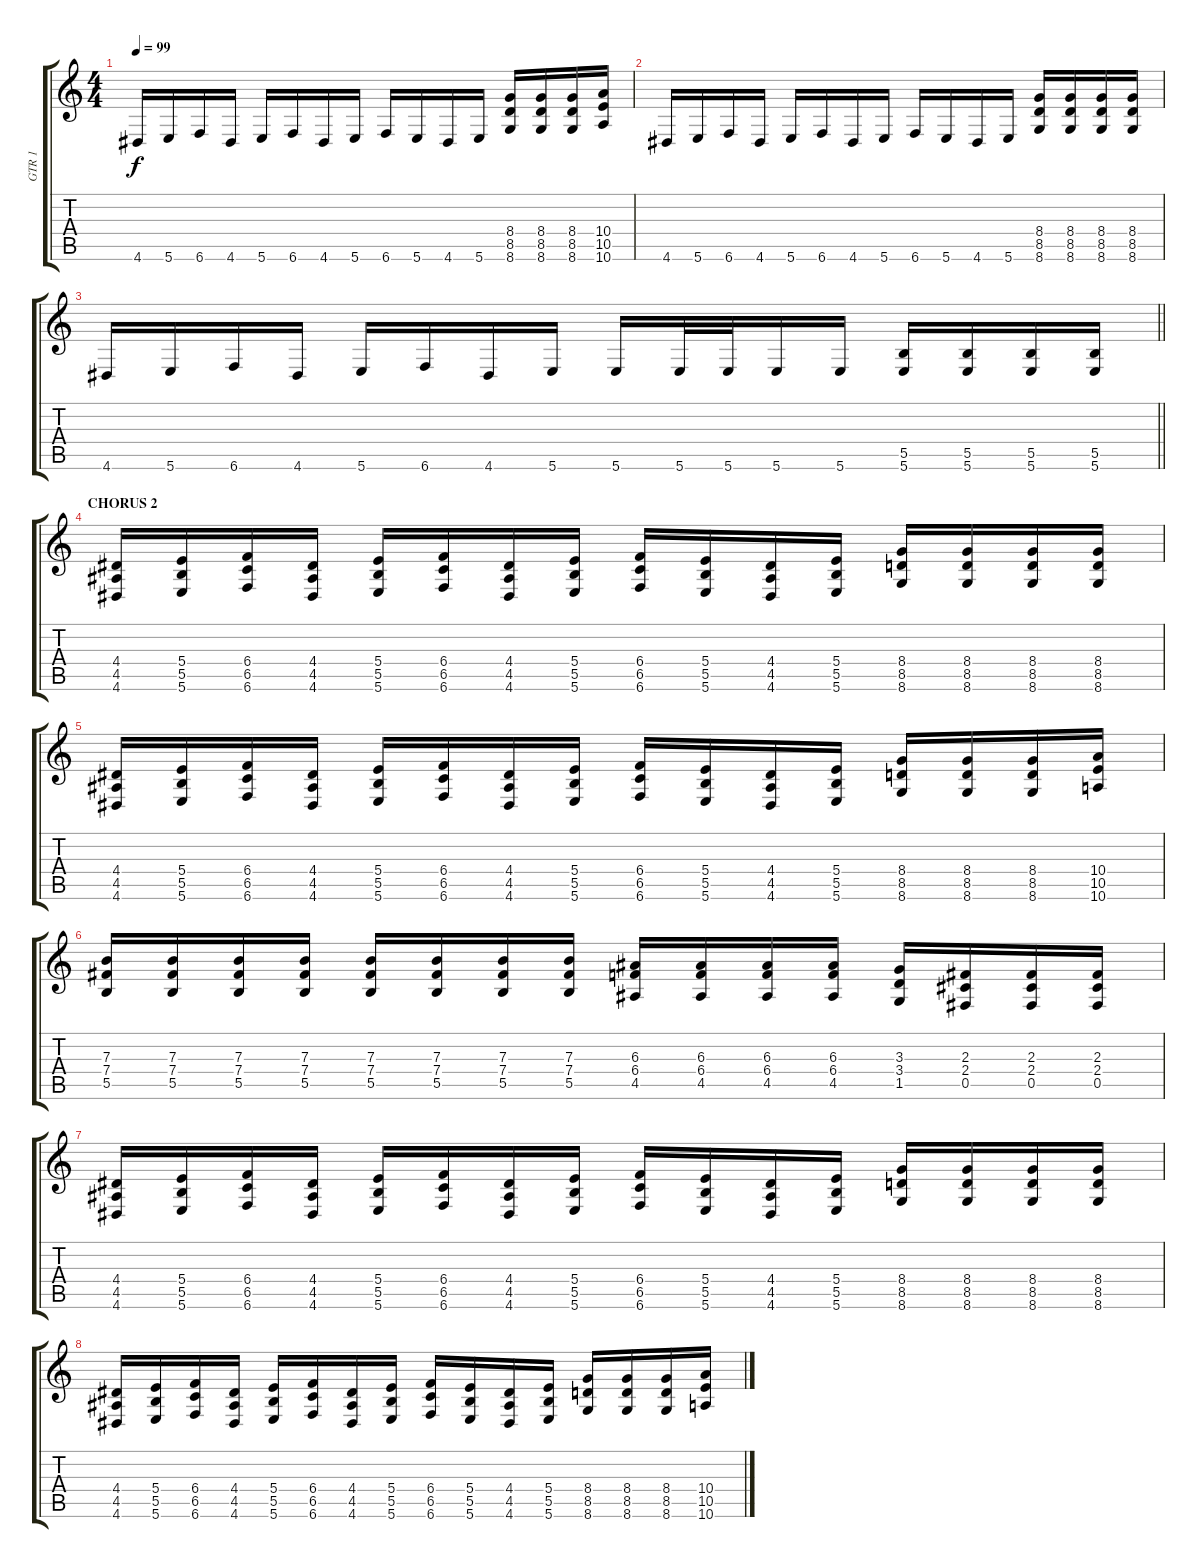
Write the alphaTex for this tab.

\track ("GTR 1" "GTR 1") {instrument distortionguitar}
\staff {score tabs}
\tuning (Db4 Ab3 E3 B2 Gb2 B1) {hide}
\ts (4 4)
\tempo 99
\clef g2
\ks c
4.6.16{dy f} 5.6.16 6.6.16 4.6.16 5.6.16 6.6.16 4.6.16 5.6.16 6.6.16 5.6.16 4.6.16 5.6.16 (8.4 8.5 8.6).16 (8.4 8.5 8.6).16 (8.4 8.5 8.6).16 (10.4 10.5 10.6).16 |
4.6.16 5.6.16 6.6.16 4.6.16 5.6.16 6.6.16 4.6.16 5.6.16 6.6.16 5.6.16 4.6.16 5.6.16 (8.4 8.5 8.6).16 (8.4 8.5 8.6).16 (8.4 8.5 8.6).16 (8.4 8.5 8.6).16 |
\barLineRight lightlight
4.6.16 5.6.16 6.6.16 4.6.16 5.6.16 6.6.16 4.6.16 5.6.16 5.6.16 5.6.32 5.6.32 5.6.16 5.6.16 (5.5 5.6).16 (5.5 5.6).16 (5.5 5.6).16 (5.5 5.6).16 |
\section ("" "CHORUS 2")
(4.4 4.5 4.6).16 (5.4 5.5 5.6).16 (6.4 6.5 6.6).16 (4.4 4.5 4.6).16 (5.4 5.5 5.6).16 (6.4 6.5 6.6).16 (4.4 4.5 4.6).16 (5.4 5.5 5.6).16 (6.4 6.5 6.6).16 (5.4 5.5 5.6).16 (4.4 4.5 4.6).16 (5.4 5.5 5.6).16 (8.4 8.5 8.6).16 (8.4 8.5 8.6).16 (8.4 8.5 8.6).16 (8.4 8.5 8.6).16 |
(4.4 4.5 4.6).16 (5.4 5.5 5.6).16 (6.4 6.5 6.6).16 (4.4 4.5 4.6).16 (5.4 5.5 5.6).16 (6.4 6.5 6.6).16 (4.4 4.5 4.6).16 (5.4 5.5 5.6).16 (6.4 6.5 6.6).16 (5.4 5.5 5.6).16 (4.4 4.5 4.6).16 (5.4 5.5 5.6).16 (8.4 8.5 8.6).16 (8.4 8.5 8.6).16 (8.4 8.5 8.6).16 (10.4 10.5 10.6).16 |
(7.3 7.4 5.5).16 (7.3 7.4 5.5).16 (7.3 7.4 5.5).16 (7.3 7.4 5.5).16 (7.3 7.4 5.5).16 (7.3 7.4 5.5).16 (7.3 7.4 5.5).16 (7.3 7.4 5.5).16 (6.3 6.4 4.5).16 (6.3 6.4 4.5).16 (6.3 6.4 4.5).16 (6.3 6.4 4.5).16 (3.3 3.4 1.5).16 (2.3 2.4 0.5).16 (2.3 2.4 0.5).16 (2.3 2.4 0.5).16 |
(4.4 4.5 4.6).16 (5.4 5.5 5.6).16 (6.4 6.5 6.6).16 (4.4 4.5 4.6).16 (5.4 5.5 5.6).16 (6.4 6.5 6.6).16 (4.4 4.5 4.6).16 (5.4 5.5 5.6).16 (6.4 6.5 6.6).16 (5.4 5.5 5.6).16 (4.4 4.5 4.6).16 (5.4 5.5 5.6).16 (8.4 8.5 8.6).16 (8.4 8.5 8.6).16 (8.4 8.5 8.6).16 (8.4 8.5 8.6).16 |
(4.4 4.5 4.6).16 (5.4 5.5 5.6).16 (6.4 6.5 6.6).16 (4.4 4.5 4.6).16 (5.4 5.5 5.6).16 (6.4 6.5 6.6).16 (4.4 4.5 4.6).16 (5.4 5.5 5.6).16 (6.4 6.5 6.6).16 (5.4 5.5 5.6).16 (4.4 4.5 4.6).16 (5.4 5.5 5.6).16 (8.4 8.5 8.6).16 (8.4 8.5 8.6).16 (8.4 8.5 8.6).16 (10.4 10.5 10.6).16
